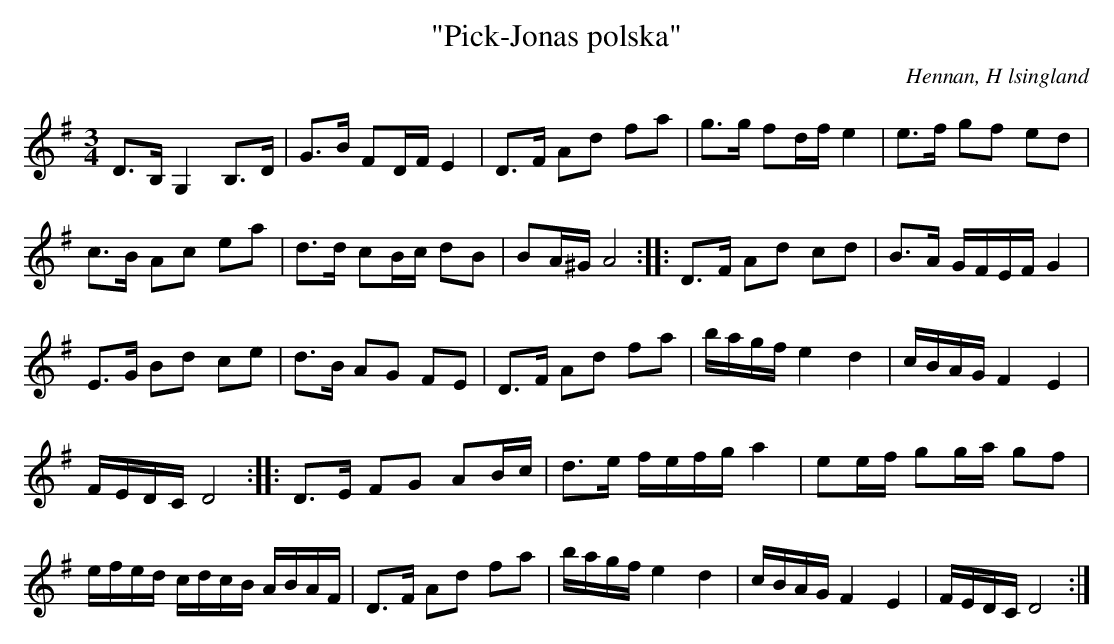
X:1
T: "Pick-Jonas polska"
O: Hennan, H lsingland
M: 3/4
L: 1/8
K: G
D>B, G,2 B,>D | G>B FD/F/ E2 | D>F Ad fa | g>g fd/f/ e2 | e>f gf ed |
c>B Ac ea | d>d cB/c/ dB | BA/^G/ A4 :: D>F Ad cd | B>A G/F/E/F/ G2 |
E>G Bd ce | d>B AG FE | D>F Ad fa | b/a/g/f/ e2 d2 | c/B/A/G/ F2 E2 |
F/E/D/C/ D4 :: D>E FG AB/c/ | d>e f/e/f/g/ a2 | ee/f/ gg/a/ gf |
e/f/e/d/ c/d/c/B/ A/B/A/F/ | D>F Ad fa | b/a/g/f/ e2 d2 | c/B/A/G/ F2 E2 | F/E/D/C/ D4 :|]
